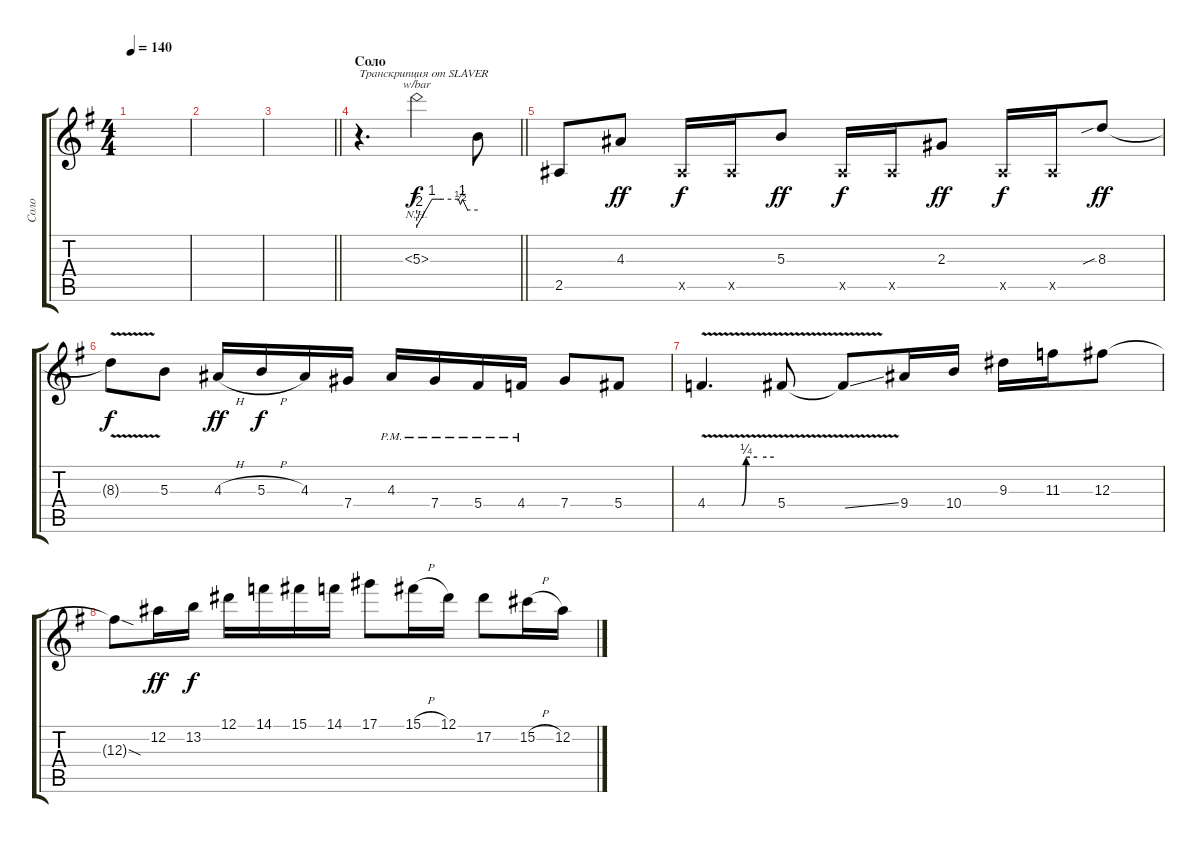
\track ("Соло" "Соло") {instrument distortionguitar}
\staff {score tabs}
\tuning (Eb4 Bb3 Gb3 Db3 Ab2 Eb2) {hide}
\ts (4 4)
\tempo 140
\clef g2
\ks g
|
|
\barLineRight lightlight
|
\section ("" "Соло")
\barLineRight lightlight
r.4{d txt "Транскрипция от SLAVER"} 5.3{nh}.2{tbe (custom default 0 -8 15 4 20 4 24 4 41 4 43 2 45 4 50 0 60 0)} 5.3{t}.8 |
2.5.8 4.3.8{dy ff} 2.5{x}.16{dy f} 2.5{x}.16 5.3.8{dy ff} 2.5{x}.16{dy f} 2.5{x}.16 2.3.8{dy ff} 2.5{x}.16{dy f} 2.5{x}.16 8.3{sib}.8{dy ff} |
8.3{v t}.8{dy f} 5.3.8 4.3{h}.16{dy ff} 5.3{h}.16{dy f} 4.3.16 7.4.16 4.3{pm}.16 7.4{pm}.16 5.4{pm}.16 4.4{pm}.16 7.4.8 5.4.8 |
4.4{be (custom 0 0 31 0 35 1 45 1 60 1) v}.4{d} 5.4{v}.8 5.4{ss t}.8 9.4.16 10.4.16 9.3.16 11.3.16 12.3.8 |
12.3{sod t}.8 12.2.16{dy ff} 13.2.16{dy f} 12.1.16 14.1.16 15.1.16 14.1.16 17.1.8 15.1{h}.16 12.1.16 17.2.8 15.2{h}.16 12.2.16
